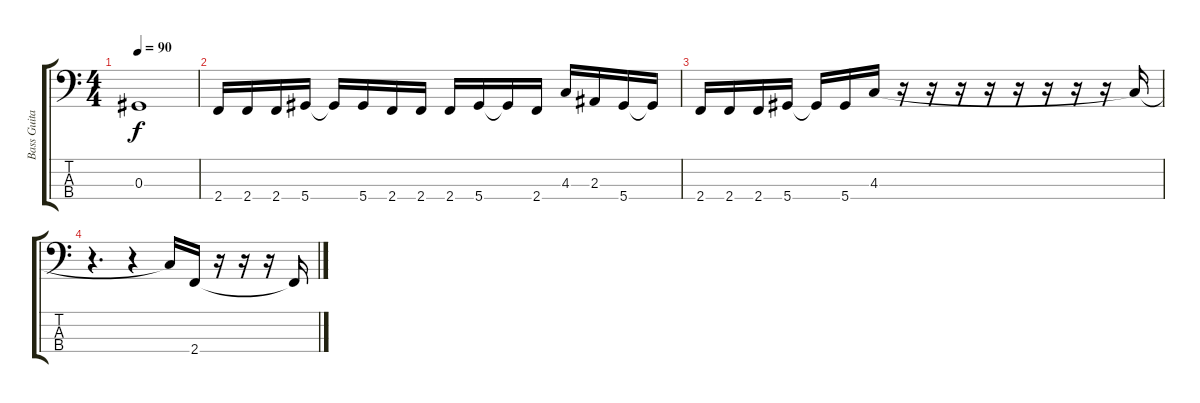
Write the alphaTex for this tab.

\track ("Bass Guitar" "Bass Guita") {instrument electricbassfinger}
\staff {score tabs}
\tuning (Gb2 Db2 Ab1 Eb1) {hide}
\ts (4 4)
\tempo 90
\clef f4
\ks c
0.3.1{dy f} |
2.4.16 2.4.16 2.4.16 5.4.16 5.4{t}.16 5.4.16 2.4.16 2.4.16 2.4.16 5.4.16 5.4{t}.16 2.4.16 4.3.16 2.3.16 5.4.16 5.4{t}.16 |
2.4.16 2.4.16 2.4.16 5.4.16 5.4{t}.16 5.4.16 4.3.16 r.16 r.16 r.16 r.16 r.16 r.16 r.16 r.16 4.3{t}.16 |
r.4{d} r.4 4.3{t}.16 2.4.16 r.16 r.16 r.16 2.4{t}.16
